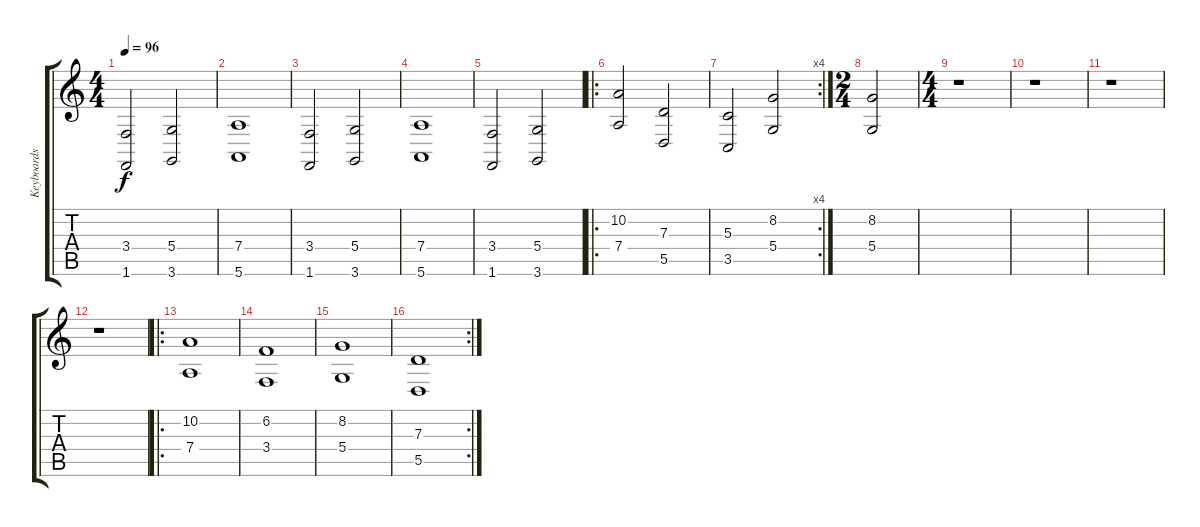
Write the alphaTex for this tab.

\track ("Keyboards" "Keyboards") {instrument stringensemble1}
\staff {score tabs}
\tuning (E4 B3 G3 D3 A2 E2) {hide}
\ts (4 4)
\tempo 96
\clef g2
\ks c
(3.4 1.6).2{dy f} (5.4 3.6).2 |
(7.4 5.6).1 |
(3.4 1.6).2 (5.4 3.6).2 |
(7.4 5.6).1 |
(3.4 1.6).2 (5.4 3.6).2 |
\ro
(10.2 7.4).2 (7.3 5.5).2 |
\rc 4
(5.3 3.5).2 (8.2 5.4).2 |
\ts (2 4)
(8.2 5.4).2 |
\ts (4 4)
r.1 |
r.1 |
r.1 |
r.1 |
\ro
(10.2 7.4).1 |
(6.2 3.4).1 |
(8.2 5.4).1 |
\rc 2
(7.3 5.5).1
